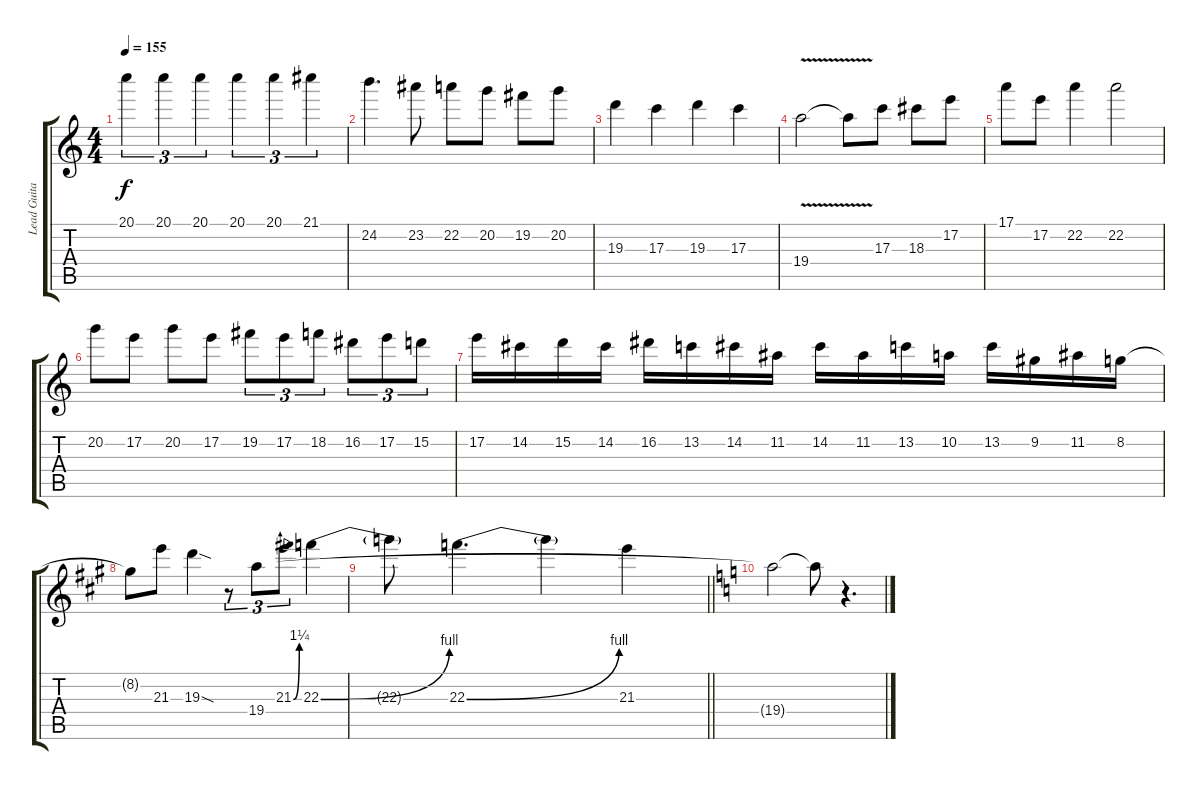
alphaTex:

\track ("Lead Guitar" "Lead Guita") {instrument distortionguitar}
\staff {score tabs}
\tuning (E4 B3 G3 D3 A2 E2) {hide}
\ts (4 4)
\tempo 155
\clef g2
\ks c
20.1.4{tu (3 2) dy f} 20.1.4{tu (3 2)} 20.1.4{tu (3 2)} 20.1.4{tu (3 2)} 20.1.4{tu (3 2)} 21.1.4{tu (3 2)} |
24.2{t}.4{d} 23.2.8 22.2.8 20.2.8 19.2.8 20.2.8 |
19.3.4 17.3.4 19.3.4 17.3.4 |
19.4{v}.2 19.4{t}.8 17.3.8 18.3.8 17.2.8 |
17.1.8 17.2.8 22.2.4 22.2.2 |
20.2.8 17.2.8 20.2.8 17.2.8 19.2.8{tu (3 2)} 17.2.8{tu (3 2)} 18.2.8{tu (3 2)} 16.2.8{tu (3 2)} 17.2.8{tu (3 2)} 15.2.8{tu (3 2)} |
17.2.16 14.2.16 15.2.16 14.2.16 16.2.16 13.2.16 14.2.16 11.2.16 14.2.16 11.2.16 13.2.16 10.2.16 13.2.16 9.2.16 11.2.16 8.2.16 |
\ks a
8.2{t}.8 21.3.8 19.3{sod}.4 r.8{tu (3 2)} 19.4.8{tu (3 2)} 21.3{be (bend 0 0 60 5)}.8{tu (3 2)} 22.3{be (bend 0 0 60 4)}.4 |
\barLineRight lightlight
22.3{t}.8 22.3{be (bend 0 0 60 4)}.4{d} 22.3{t}.4 21.3.4 |
\ks c
19.4{t}.2 19.4{t}.8 r.4{d}
